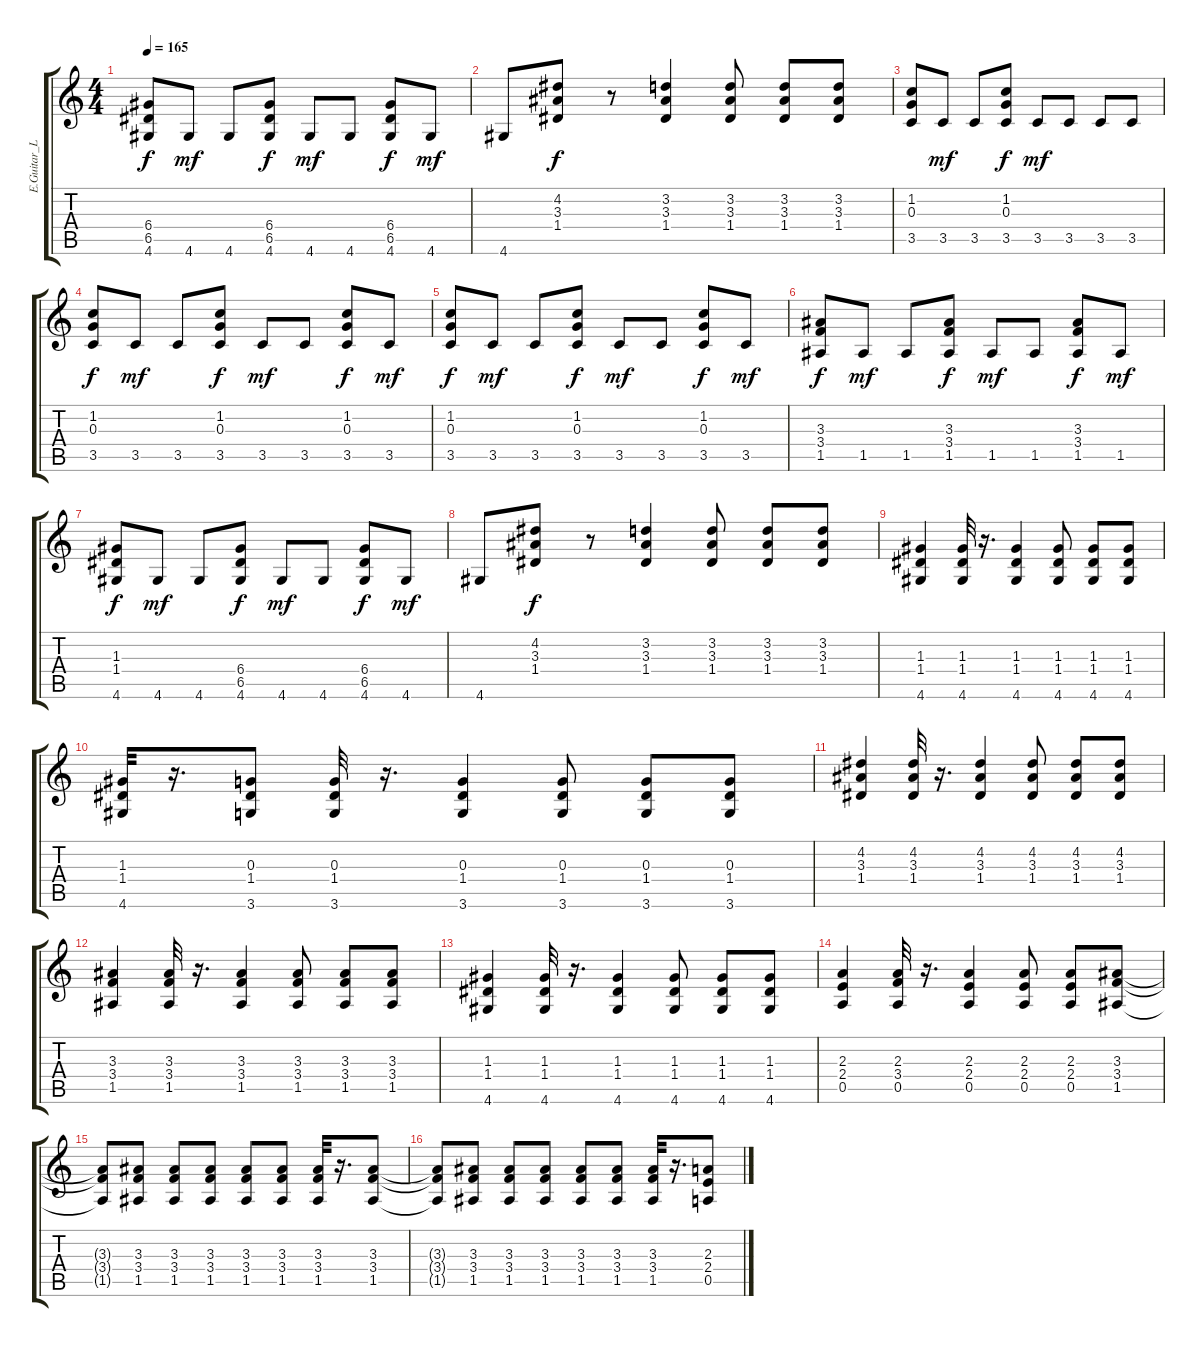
\track ("E.Guitar_L" "E.Guitar_L") {instrument distortionguitar}
\staff {score tabs}
\tuning (E4 B3 G3 D3 A2 E2) {hide}
\ts (4 4)
\tempo 165
\clef g2
\ks c
(6.4 6.5 4.6).8{dy f} 4.6.8{dy mf} 4.6.8 (6.4 6.5 4.6).8{dy f} 4.6.8{dy mf} 4.6.8 (6.4 6.5 4.6).8{dy f} 4.6.8{dy mf} |
4.6.8 (4.2 3.3 1.4).8{dy f} r.8 (3.2 3.3 1.4).4 (3.2 3.3 1.4).8 (3.2 3.3 1.4).8 (3.2 3.3 1.4).8 |
(1.2 0.3 3.5).8 3.5.8{dy mf} 3.5.8 (1.2 0.3 3.5).8{dy f} 3.5.8{dy mf} 3.5.8 3.5.8 3.5.8 |
(1.2 0.3 3.5).8{dy f} 3.5.8{dy mf} 3.5.8 (1.2 0.3 3.5).8{dy f} 3.5.8{dy mf} 3.5.8 (1.2 0.3 3.5).8{dy f} 3.5.8{dy mf} |
(1.2 0.3 3.5).8{dy f} 3.5.8{dy mf} 3.5.8 (1.2 0.3 3.5).8{dy f} 3.5.8{dy mf} 3.5.8 (1.2 0.3 3.5).8{dy f} 3.5.8{dy mf} |
(3.3 3.4 1.5).8{dy f} 1.5.8{dy mf} 1.5.8 (3.3 3.4 1.5).8{dy f} 1.5.8{dy mf} 1.5.8 (3.3 3.4 1.5).8{dy f} 1.5.8{dy mf} |
(1.3 1.4 4.6).8{dy f} 4.6.8{dy mf} 4.6.8 (6.4 6.5 4.6).8{dy f} 4.6.8{dy mf} 4.6.8 (6.4 6.5 4.6).8{dy f} 4.6.8{dy mf} |
4.6.8 (4.2 3.3 1.4).8{dy f} r.8 (3.2 3.3 1.4).4 (3.2 3.3 1.4).8 (3.2 3.3 1.4).8 (3.2 3.3 1.4).8 |
(1.3 1.4 4.6).4 (1.3 1.4 4.6).32 r.16{d} (1.3 1.4 4.6).4 (1.3 1.4 4.6).8 (1.3 1.4 4.6).8 (1.3 1.4 4.6).8 |
(1.3 1.4 4.6).32 r.16{d} (0.3 1.4 3.6).8 (0.3 1.4 3.6).32 r.16{d} (0.3 1.4 3.6).4 (0.3 1.4 3.6).8 (0.3 1.4 3.6).8 (0.3 1.4 3.6).8 |
(4.2 3.3 1.4).4 (4.2 3.3 1.4).32 r.16{d} (4.2 3.3 1.4).4 (4.2 3.3 1.4).8 (4.2 3.3 1.4).8 (4.2 3.3 1.4).8 |
(3.3 3.4 1.5).4 (3.3 3.4 1.5).32 r.16{d} (3.3 3.4 1.5).4 (3.3 3.4 1.5).8 (3.3 3.4 1.5).8 (3.3 3.4 1.5).8 |
(1.3 1.4 4.6).4 (1.3 1.4 4.6).32 r.16{d} (1.3 1.4 4.6).4 (1.3 1.4 4.6).8 (1.3 1.4 4.6).8 (1.3 1.4 4.6).8 |
(2.3 2.4 0.5).4 (2.3 3.4 0.5).32 r.16{d} (2.3 2.4 0.5).4 (2.3 2.4 0.5).8 (2.3 2.4 0.5).8 (3.3 3.4 1.5).8 |
(3.3{t} 3.4{t} 1.5{t}).8 (3.3 3.4 1.5).8 (3.3 3.4 1.5).8 (3.3 3.4 1.5).8 (3.3 3.4 1.5).8 (3.3 3.4 1.5).8 (3.3 3.4 1.5).32 r.16{d} (3.3 3.4 1.5).8 |
(3.3{t} 3.4{t} 1.5{t}).8 (3.3 3.4 1.5).8 (3.3 3.4 1.5).8 (3.3 3.4 1.5).8 (3.3 3.4 1.5).8 (3.3 3.4 1.5).8 (3.3 3.4 1.5).32 r.16{d} (2.3 2.4 0.5).8
